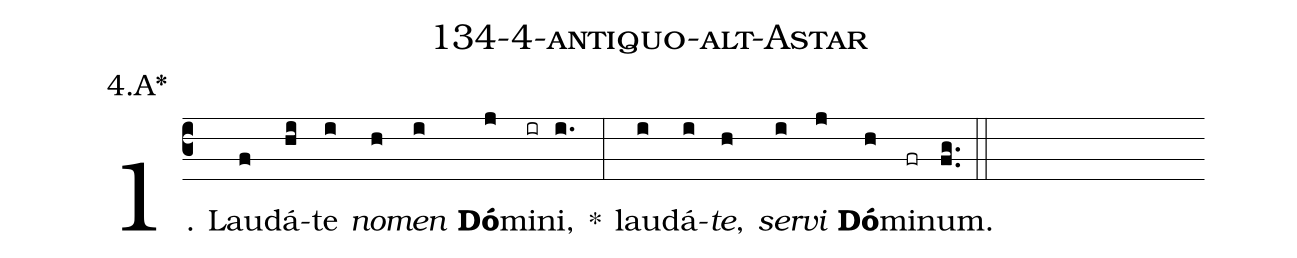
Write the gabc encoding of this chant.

name: 134-4-antiquo-alt-Astar;
annotation: 4.A*;
%%
(c3)1. Lau(f)dá(hi)te(i) <i>no</i>(h)<i>men</i>(i) <b>Dó</b>(j)mi(ir)ni,(i.) *(:) lau(i)dá(i)<i>te</i>,(h) <i>ser</i>(i)<i>vi</i>(j) <b>Dó</b>(h)mi(fr)num.(fg..) (::)
